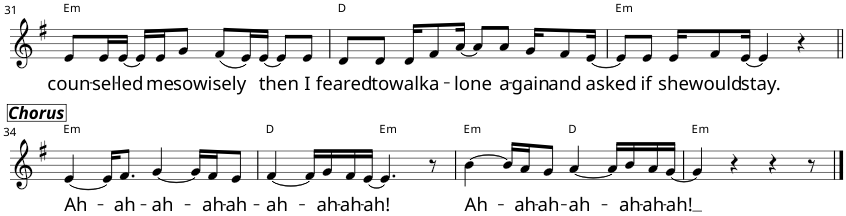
**kern	**text	**harte
*part1	*part1	*part1
*staff1	*staff1	*
*I"P1	*	*
!!LO:PB:g=z
*clefG2	*	*
*k[f#]	*	*
*G:	*	*
*M4/4	*	*
=31	=31	=31
!	!LO:LY:b	!LO:H:kt=m
8e/L	coun-	E:min
!	!LO:LY:b	!
16e/L	-sel-	.
!	!LO:LY:b	!
[16e/JJ	-led	.
16e/LL]	.	.
!	!LO:LY:b	!
16e/J	me	.
!	!LO:LY:b	!
8g/J	so	.
!	!LO:LY:b	!
(8f#/L	wisely	.
16e/L)	.	.
!	!LO:LY:b	!
[16e/JJ	then	.
8e/L]	.	.
!	!LO:LY:b	!
8e/J	I	.
=32	=32	=32
!	!LO:LY:b	!
8d/L	feared	D:maj
!	!LO:LY:b	!
8d/J	to	.
!	!LO:LY:b	!
16d/KL	walk	.
!	!LO:LY:b	!
8f#/	a-	.
!	!LO:LY:b	!
[16a/Jk	-lone	.
8a/L]	.	.
!	!LO:LY:b	!
8a/J	a-	.
!	!LO:LY:b	!
16g/KL	-gain	.
!	!LO:LY:b	!
8f#/	and	.
!	!LO:LY:b	!
[16e/Jk	asked	.
=33	=33	=33
!	!	!LO:H:kt=m
8e/L]	.	E:min
!	!LO:LY:b	!
8e/J	if	.
!	!LO:LY:b	!
16e/KL	she	.
!	!LO:LY:b	!
8f#/	would	.
!	!LO:LY:b	!
[16e/Jk	stay.	.
4e/]	.	.
4r	.	.
!!LO:LB:g=z
=34||	=34||	=34||
!LO:TX:a:Bi:t=Chorus	!	!
!	!LO:LY:b	!LO:H:kt=m
[4e/	Ah-	E:min
16e/KL]	.	.
!	!LO:LY:b	!
8.f#/J	-ah-	.
!	!LO:LY:b	!
[4g/	-ah-	.
16g/LL]	.	.
!	!LO:LY:b	!
16f#/J	-ah-	.
!	!LO:LY:b	!
8e/J	-ah-	.
=35	=35	=35
!	!LO:LY:b	!
[4f#/	-ah-	D:maj
16f#/LL]	.	.
!	!LO:LY:b	!
16g/	-ah-	.
!	!LO:LY:b	!
16f#/	-ah-	.
!	!LO:LY:b	!
[16e/JJ	-ah!	.
!	!	!LO:H:kt=m
4.e/]	.	E:min
8r	.	.
=36	=36	=36
!	!LO:LY:b	!LO:H:kt=m
[4b\	Ah-	E:min
16b/LL]	.	.
!	!LO:LY:b	!
16a/J	-ah-	.
!	!LO:LY:b	!
8g/J	-ah-	.
!	!LO:LY:b	!
[4a/	-ah-	D:maj
16a/LL]	.	.
!	!LO:LY:b	!
16b/	-ah-	.
!	!LO:LY:b	!
16a/	-ah-	.
!	!LO:LY:b	!
[16g/JJ	-ah!	.
=37	=37	=37
!	!	!LO:H:kt=m
4g/]	.	E:min
4r	.	.
4r	.	.
8r	.	.
==	==	==
*-	*-	*-
